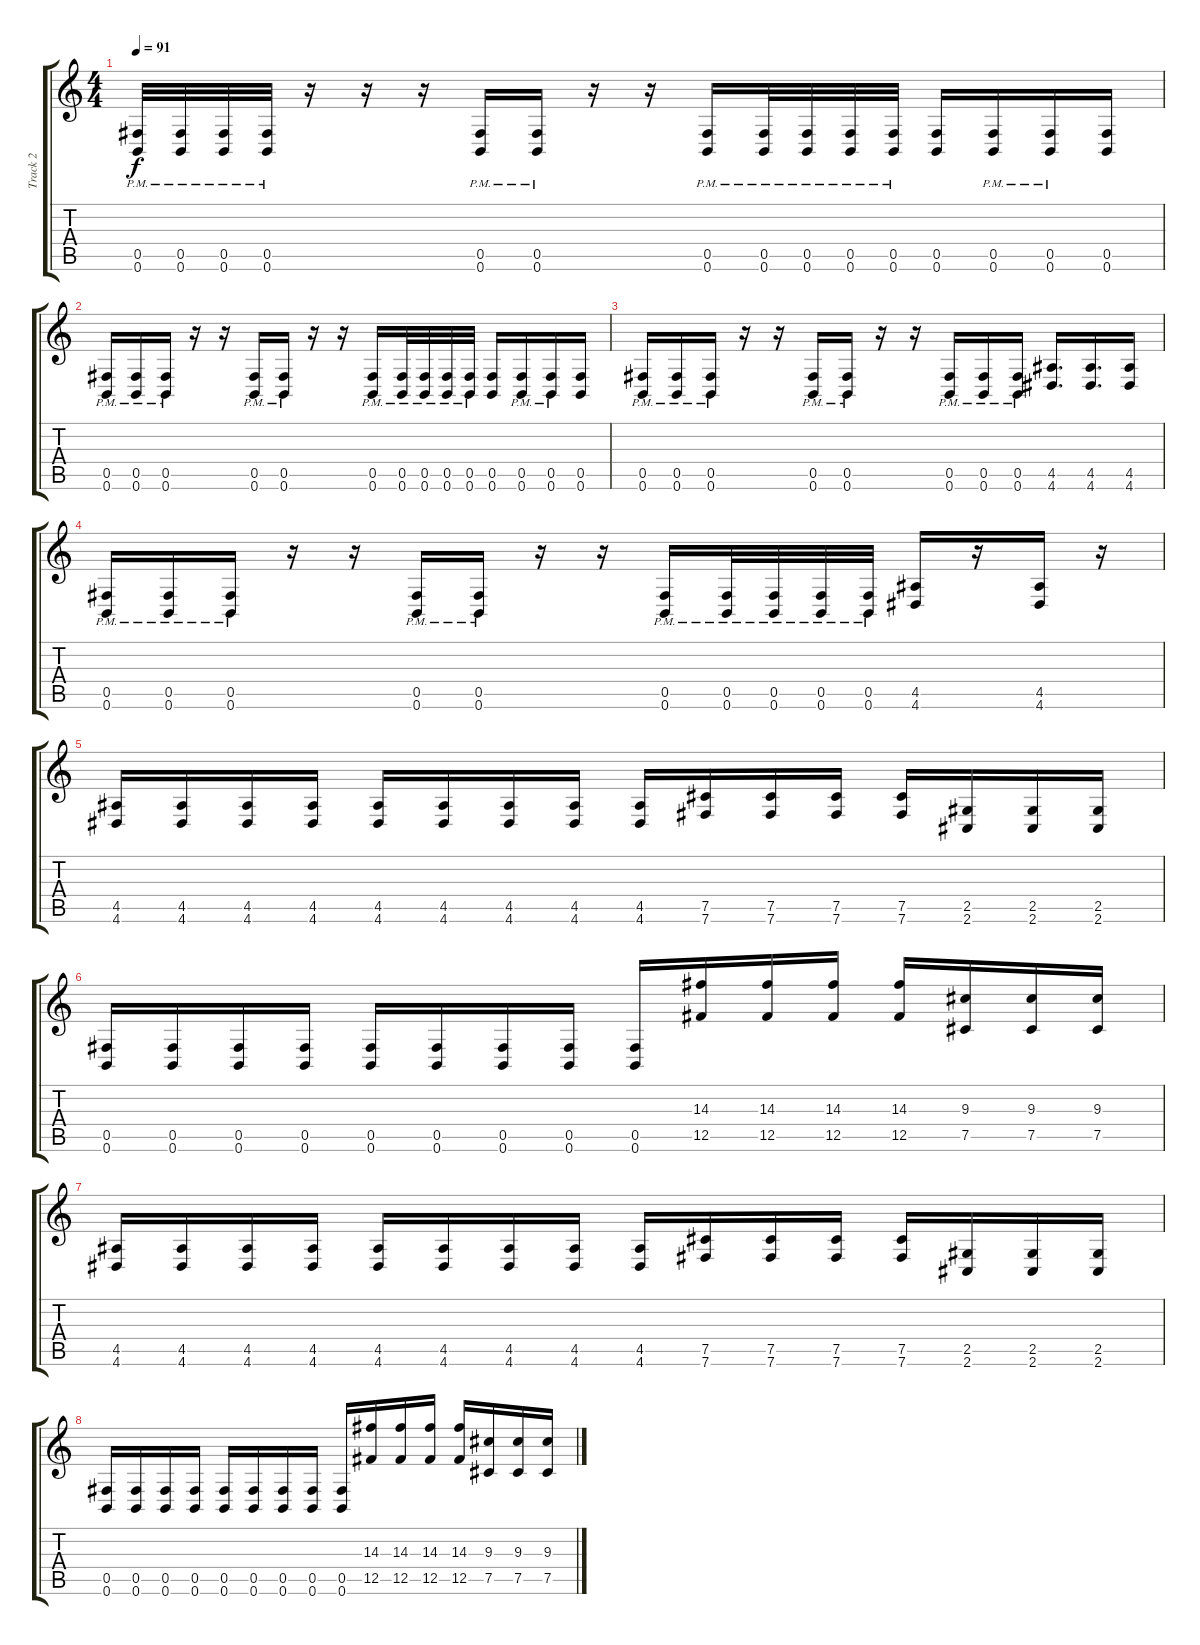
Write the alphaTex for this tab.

\track ("Track 2" "Track 2") {instrument distortionguitar}
\staff {score tabs}
\tuning (Db4 Ab3 E3 B2 Gb2 B1) {hide}
\ts (4 4)
\tempo 91
\clef g2
\ks c
(0.5{pm} 0.6{pm}).32{dy f} (0.5{pm} 0.6{pm}).32 (0.5{pm} 0.6{pm}).32 (0.5{pm} 0.6{pm}).32 r.16 r.16 r.16 (0.5{pm} 0.6{pm}).16 (0.5{pm} 0.6{pm}).16 r.16 r.16 (0.5{pm} 0.6{pm}).16 (0.5{pm} 0.6{pm}).32 (0.5{pm} 0.6{pm}).32 (0.5{pm} 0.6{pm}).32 (0.5{pm} 0.6{pm}).32 (0.5 0.6).16 (0.5{pm} 0.6{pm}).16 (0.5{pm} 0.6{pm}).16 (0.5 0.6).16 |
(0.5{pm} 0.6{pm}).16 (0.5{pm} 0.6{pm}).16 (0.5{pm} 0.6{pm}).16 r.16 r.16 (0.5{pm} 0.6{pm}).16 (0.5{pm} 0.6{pm}).16 r.16 r.16 (0.5{pm} 0.6{pm}).16 (0.5{pm} 0.6{pm}).32 (0.5{pm} 0.6{pm}).32 (0.5{pm} 0.6{pm}).32 (0.5{pm} 0.6{pm}).32 (0.5 0.6).16 (0.5{pm} 0.6{pm}).16 (0.5{pm} 0.6{pm}).16 (0.5 0.6).16 |
(0.5{pm} 0.6{pm}).16 (0.5{pm} 0.6{pm}).16 (0.5{pm} 0.6{pm}).16 r.16 r.16 (0.5{pm} 0.6{pm}).16 (0.5{pm} 0.6{pm}).16 r.16 r.16 (0.5{pm} 0.6{pm}).16 (0.5{pm} 0.6{pm}).16 (0.5{pm} 0.6{pm}).16 (4.5 4.6).16{d} (4.5 4.6).16{d} (4.5 4.6).16 |
(0.5{pm} 0.6{pm}).16 (0.5{pm} 0.6{pm}).16 (0.5{pm} 0.6{pm}).16 r.16 r.16 (0.5{pm} 0.6{pm}).16 (0.5{pm} 0.6{pm}).16 r.16 r.16 (0.5{pm} 0.6{pm}).16 (0.5{pm} 0.6{pm}).32 (0.5{pm} 0.6{pm}).32 (0.5{pm} 0.6{pm}).32 (0.5{pm} 0.6{pm}).32 (4.5 4.6).16 r.16 (4.5 4.6).16 r.16 |
(4.5 4.6).16 (4.5 4.6).16 (4.5 4.6).16 (4.5 4.6).16 (4.5 4.6).16 (4.5 4.6).16 (4.5 4.6).16 (4.5 4.6).16 (4.5 4.6).16 (7.5 7.6).16 (7.5 7.6).16 (7.5 7.6).16 (7.5 7.6).16 (2.5 2.6).16 (2.5 2.6).16 (2.5 2.6).16 |
(0.5 0.6).16 (0.5 0.6).16 (0.5 0.6).16 (0.5 0.6).16 (0.5 0.6).16 (0.5 0.6).16 (0.5 0.6).16 (0.5 0.6).16 (0.5 0.6).16 (14.3 12.5).16 (14.3 12.5).16 (14.3 12.5).16 (14.3 12.5).16 (9.3 7.5).16 (9.3 7.5).16 (9.3 7.5).16 |
(4.5 4.6).16 (4.5 4.6).16 (4.5 4.6).16 (4.5 4.6).16 (4.5 4.6).16 (4.5 4.6).16 (4.5 4.6).16 (4.5 4.6).16 (4.5 4.6).16 (7.5 7.6).16 (7.5 7.6).16 (7.5 7.6).16 (7.5 7.6).16 (2.5 2.6).16 (2.5 2.6).16 (2.5 2.6).16 |
(0.5 0.6).16 (0.5 0.6).16 (0.5 0.6).16 (0.5 0.6).16 (0.5 0.6).16 (0.5 0.6).16 (0.5 0.6).16 (0.5 0.6).16 (0.5 0.6).16 (14.3 12.5).16 (14.3 12.5).16 (14.3 12.5).16 (14.3 12.5).16 (9.3 7.5).16 (9.3 7.5).16 (9.3 7.5).16
